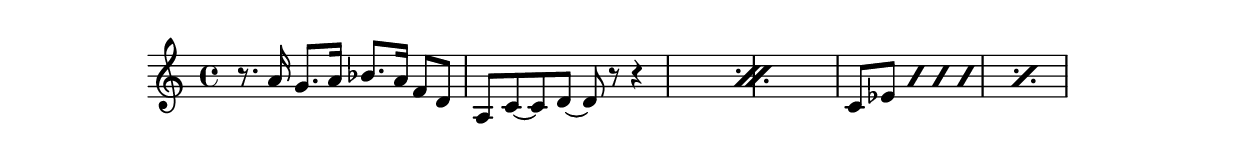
\version "1.9.4"
\header {
texidoc = "Measure  repeats are supported, and may be nested with beat repeats."
}
	
\score { \notes \relative c'' \context Voice { \time 4/4
   % riff
   \repeat "percent" 2 { r8. a16 g8. a16 bes8. a16 f8 d |  a c8 ~ c8 d8 ~ d8 r8 r4 }
   
   \repeat "percent" 2 { \repeat "percent" 4 { c8 es } }   
  }
}

